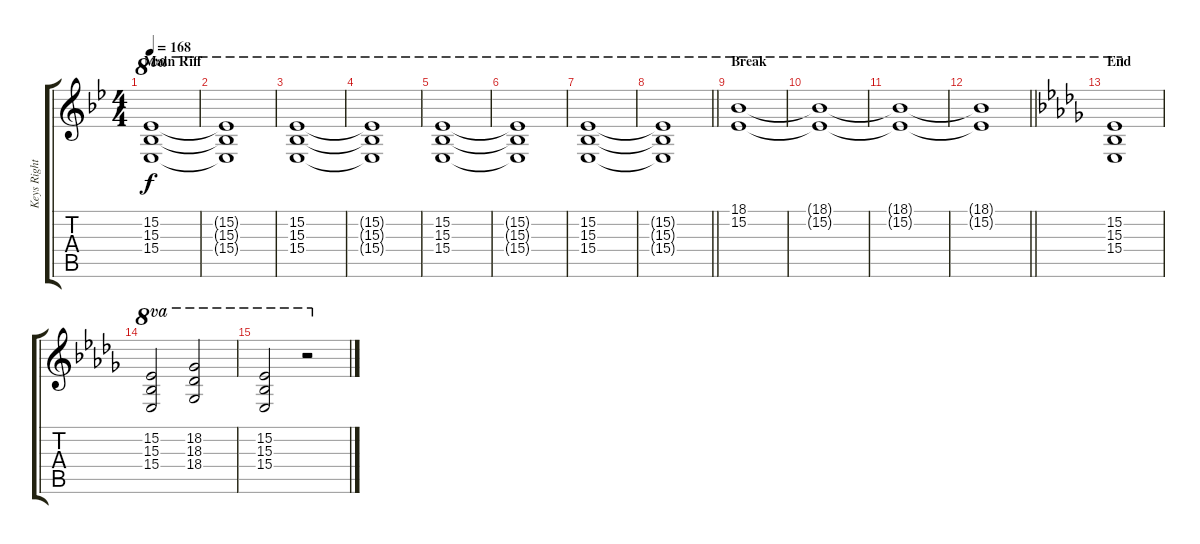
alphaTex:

\track ("Keys Right Hand" "Keys Right") {instrument lead2sawtooth}
\staff {score tabs}
\tuning (E4 C4 G3 C3 G2 C2) {hide}
\ts (4 4)
\section ("" "Main Riff")
\tempo 168
\clef g2
\ks bb
(15.2 15.3 15.4).1{ot 8va dy f} |
(15.2{t} 15.3{t} 15.4{t}).1{ot 8va} |
(15.2 15.3 15.4).1{ot 8va} |
(15.2{t} 15.3{t} 15.4{t}).1{ot 8va} |
(15.2 15.3 15.4).1{ot 8va} |
(15.2{t} 15.3{t} 15.4{t}).1{ot 8va} |
(15.2 15.3 15.4).1{ot 8va} |
\barLineRight lightlight
(15.2{t} 15.3{t} 15.4{t}).1{ot 8va} |
\section ("" "Break")
(18.1 15.2).1{ot 8va} |
(18.1{t} 15.2{t}).1{ot 8va} |
(18.1{t} 15.2{t}).1{ot 8va} |
\barLineRight lightlight
(18.1{t} 15.2{t}).1{ot 8va} |
\section ("" "End")
\ks db
(15.2 15.3 15.4).1{ot 8va} |
(15.2 15.3 15.4).2{ot 8va} (18.2 18.3 18.4).2{ot 8va} |
(15.2 15.3 15.4).2{ot 8va} r.2{ot 8va}
